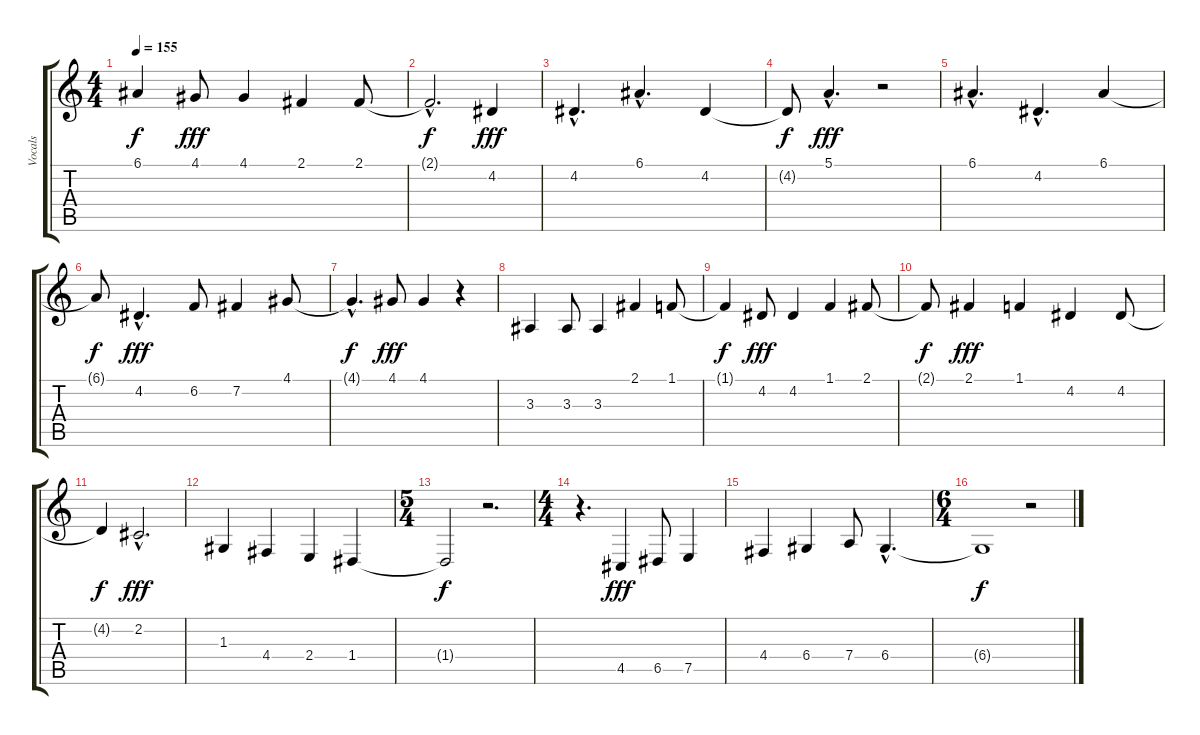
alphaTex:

\track ("Vocals" "Vocals") {instrument stringensemble1}
\staff {score tabs}
\tuning (E4 B3 G3 D3 A2 E2) {hide}
\ts (4 4)
\tempo 155
\clef g2
\ks c
6.1{t}.4{dy f} 4.1.8{dy fff} 4.1.4 2.1.4 2.1.8 |
2.1{hac t}.2{d dy f} 4.2.4{dy fff} |
4.2{hac}.4{d} 6.1{hac}.4{d} 4.2.4 |
4.2{t}.8{dy f} 5.1{hac}.4{d dy fff} r.2 |
6.1{hac}.4{d} 4.2{hac}.4{d} 6.1.4 |
6.1{t}.8{dy f} 4.2{hac}.4{d dy fff} 6.2.8 7.2.4 4.1.8 |
4.1{hac t}.4{d dy f} 4.1.8{dy fff} 4.1.4 r.4 |
3.3.4 3.3.8 3.3.4 2.1.4 1.1.8 |
1.1{t}.4{dy f} 4.2.8{dy fff} 4.2.4 1.1.4 2.1.8 |
2.1{t}.8{dy f} 2.1.4{dy fff} 1.1.4 4.2.4 4.2.8 |
4.2{t}.4{dy f} 2.2{hac}.2{d dy fff} |
1.3.4 4.4.4 2.4.4 1.4.4 |
\ts (5 4)
1.4{t}.2{dy f} r.2{d} |
\ts (4 4)
r.4{d} 4.5.4{dy fff} 6.5.8 7.5.4 |
4.4.4 6.4.4 7.4.8 6.4{hac}.4{d} |
\ts (6 4)
6.4{t}.1{dy f} r.2
